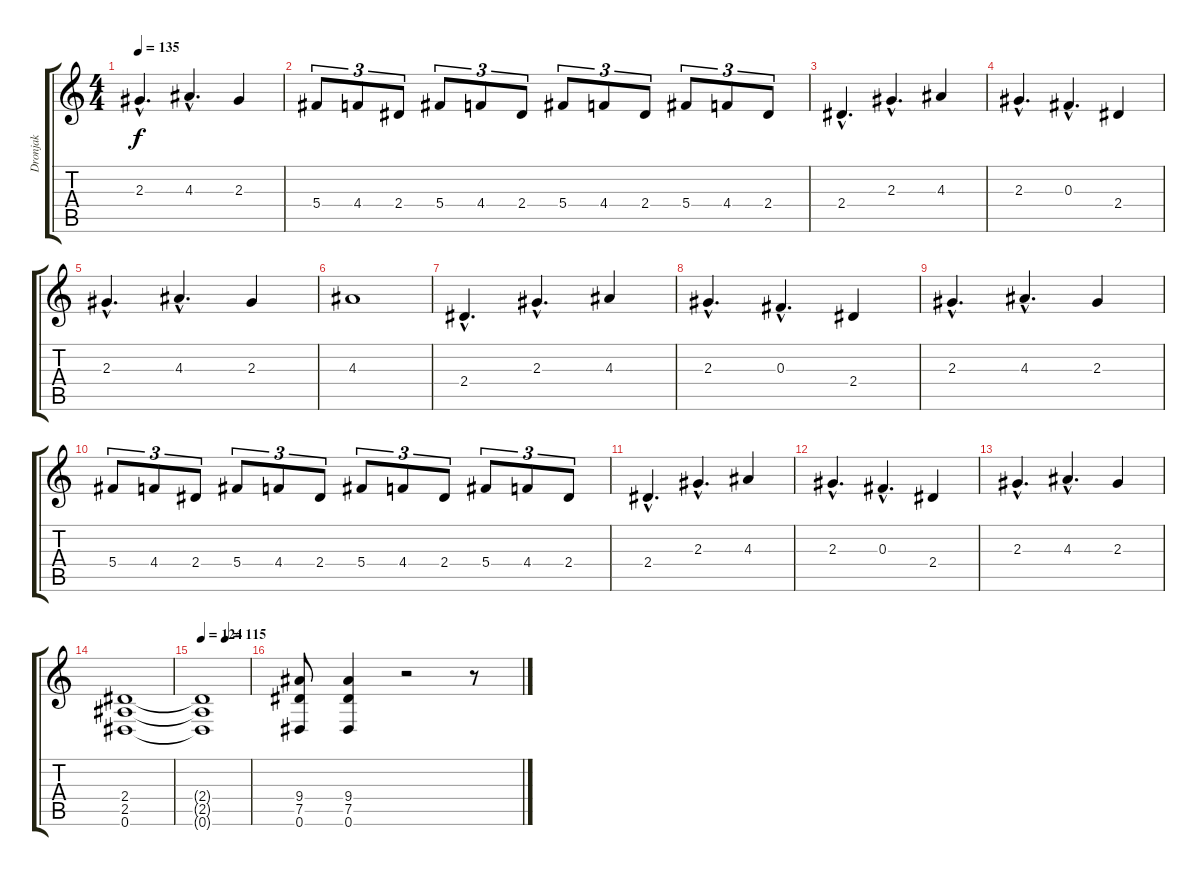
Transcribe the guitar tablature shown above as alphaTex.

\track ("Dronjak" "Dronjak") {instrument distortionguitar}
\staff {score tabs}
\tuning (Eb4 Bb3 Gb3 Db3 Ab2 Eb2) {hide}
\ts (4 4)
\tempo 135
\clef g2
\ks c
2.3{hac}.4{d dy f} 4.3{hac}.4{d} 2.3.4 |
5.4.8{tu (3 2)} 4.4.8{tu (3 2)} 2.4.8{tu (3 2)} 5.4.8{tu (3 2)} 4.4.8{tu (3 2)} 2.4.8{tu (3 2)} 5.4.8{tu (3 2)} 4.4.8{tu (3 2)} 2.4.8{tu (3 2)} 5.4.8{tu (3 2)} 4.4.8{tu (3 2)} 2.4.8{tu (3 2)} |
2.4{hac}.4{d} 2.3{hac}.4{d} 4.3.4 |
2.3{hac}.4{d} 0.3{hac}.4{d} 2.4.4 |
2.3{hac}.4{d} 4.3{hac}.4{d} 2.3.4 |
4.3.1 |
2.4{hac}.4{d} 2.3{hac}.4{d} 4.3.4 |
2.3{hac}.4{d} 0.3{hac}.4{d} 2.4.4 |
2.3{hac}.4{d} 4.3{hac}.4{d} 2.3.4 |
5.4.8{tu (3 2)} 4.4.8{tu (3 2)} 2.4.8{tu (3 2)} 5.4.8{tu (3 2)} 4.4.8{tu (3 2)} 2.4.8{tu (3 2)} 5.4.8{tu (3 2)} 4.4.8{tu (3 2)} 2.4.8{tu (3 2)} 5.4.8{tu (3 2)} 4.4.8{tu (3 2)} 2.4.8{tu (3 2)} |
2.4{hac}.4{d} 2.3{hac}.4{d} 4.3.4 |
2.3{hac}.4{d} 0.3{hac}.4{d} 2.4.4 |
2.3{hac}.4{d} 4.3{hac}.4{d} 2.3.4 |
(2.4 2.5 0.6).1 |
\tempo 124
\tempo (115 0.5)
(2.4{t} 2.5{t} 0.6{t}).1 |
(9.4 7.5 0.6).8 (9.4 7.5 0.6).4 r.2 r.8
